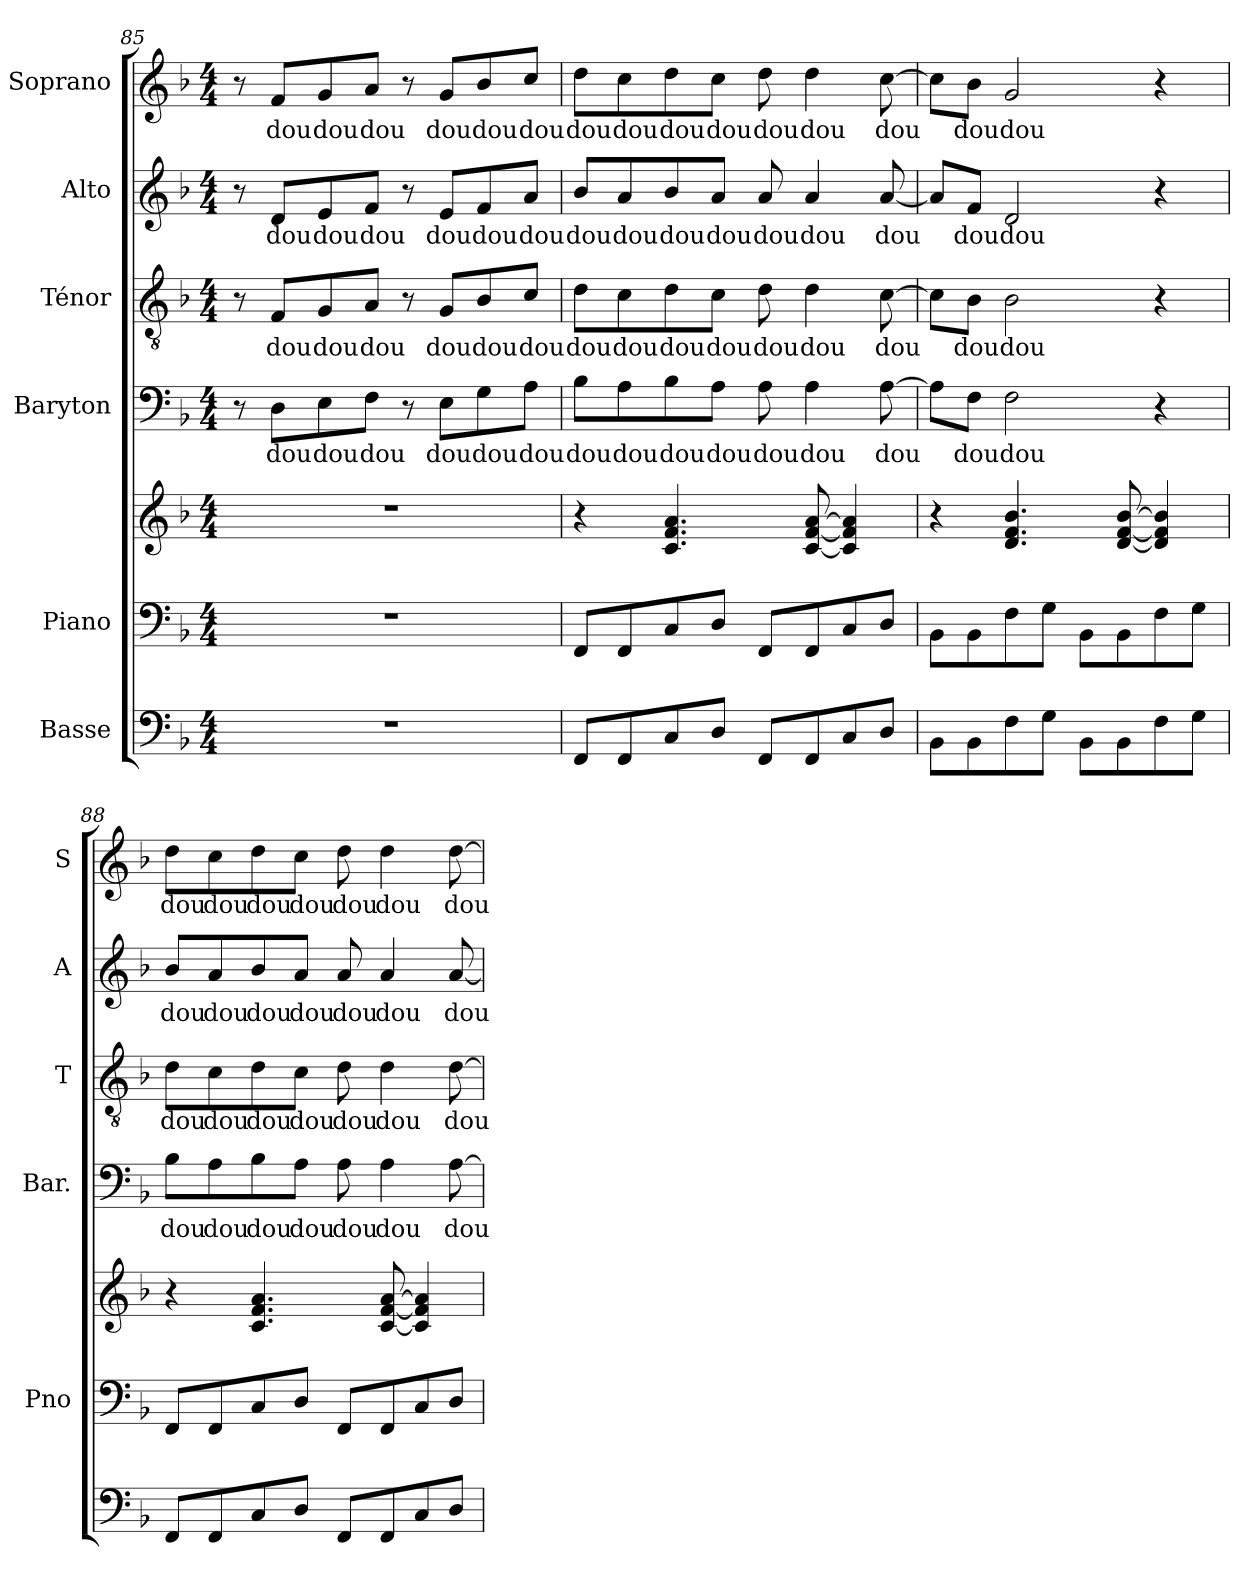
**kern	**kern	**kern	**kern	**text	**kern	**text	**kern	**text	**kern	**text
*part6	*part5	*part5	*part4	*part4	*part3	*part3	*part2	*part2	*part1	*part1
*staff7	*staff6	*staff5	*staff4	*staff4	*staff3	*staff3	*staff2	*staff2	*staff1	*staff1
*I"Basse	*I"Piano	*	*I"Baryton	*	*I"Ténor	*	*I"Alto	*	*I"Soprano	*
*	*I'Pno	*	*I'Bar.	*	*I'T	*	*I'A	*	*I'S	*
!!LO:LB:g=z
*clefF4	*clefF4	*clefG2	*clefF4	*	*clefGv2	*	*clefG2	*	*clefG2	*
*ITrd7c12	*	*	*	*	*	*	*	*	*	*
*k[b-]	*k[b-]	*k[b-]	*k[b-]	*	*k[b-]	*	*k[b-]	*	*k[b-]	*
*F:	*F:	*F:	*F:	*	*F:	*	*F:	*	*F:	*
*M4/4	*M4/4	*M4/4	*M4/4	*	*M4/4	*	*M4/4	*	*M4/4	*
=85	=85	=85	=85	=85	=85	=85	=85	=85	=85	=85
1r	1r	1r	8r	.	8r	.	8r	.	8r	.
!	!	!	!	!LO:LY:b	!	!	!	!	!	!
!	!	!	!	!	!	!LO:LY:b	!	!	!	!
!	!	!	!	!	!	!	!	!LO:LY:b	!	!
!	!	!	!	!	!	!	!	!	!	!LO:LY:b
.	.	.	8D\L	dou	8F/L	dou	8d/L	dou	8f/L	dou
!	!	!	!	!LO:LY:b	!	!	!	!	!	!
!	!	!	!	!	!	!LO:LY:b	!	!	!	!
!	!	!	!	!	!	!	!	!LO:LY:b	!	!
!	!	!	!	!	!	!	!	!	!	!LO:LY:b
.	.	.	8E\	dou	8G/	dou	8e/	dou	8g/	dou
!	!	!	!	!LO:LY:b	!	!	!	!	!	!
!	!	!	!	!	!	!LO:LY:b	!	!	!	!
!	!	!	!	!	!	!	!	!LO:LY:b	!	!
!	!	!	!	!	!	!	!	!	!	!LO:LY:b
.	.	.	8F\J	dou	8A/J	dou	8f/J	dou	8a/J	dou
.	.	.	8r	.	8r	.	8r	.	8r	.
!	!	!	!	!LO:LY:b	!	!	!	!	!	!
!	!	!	!	!	!	!LO:LY:b	!	!	!	!
!	!	!	!	!	!	!	!	!LO:LY:b	!	!
!	!	!	!	!	!	!	!	!	!	!LO:LY:b
.	.	.	8E\L	dou	8G/L	dou	8e/L	dou	8g/L	dou
!	!	!	!	!LO:LY:b	!	!	!	!	!	!
!	!	!	!	!	!	!LO:LY:b	!	!	!	!
!	!	!	!	!	!	!	!	!LO:LY:b	!	!
!	!	!	!	!	!	!	!	!	!	!LO:LY:b
.	.	.	8G\	dou	8B-/	dou	8f/	dou	8b-/	dou
!	!	!	!	!LO:LY:b	!	!	!	!	!	!
!	!	!	!	!	!	!LO:LY:b	!	!	!	!
!	!	!	!	!	!	!	!	!LO:LY:b	!	!
!	!	!	!	!	!	!	!	!	!	!LO:LY:b
.	.	.	8A\J	dou	8c/J	dou	8a/J	dou	8cc/J	dou
=86	=86	=86	=86	=86	=86	=86	=86	=86	=86	=86
!	!	!	!	!LO:LY:b	!	!	!	!	!	!
!	!	!	!	!	!	!LO:LY:b	!	!	!	!
!	!	!	!	!	!	!	!	!LO:LY:b	!	!
!	!	!	!	!	!	!	!	!	!	!LO:LY:b
8FFF/L	8FF/L	4r	8B-\L	dou	8d\L	dou	8b-/L	dou	8dd\L	dou
!	!	!	!	!LO:LY:b	!	!	!	!	!	!
!	!	!	!	!	!	!LO:LY:b	!	!	!	!
!	!	!	!	!	!	!	!	!LO:LY:b	!	!
!	!	!	!	!	!	!	!	!	!	!LO:LY:b
8FFF/	8FF/	.	8A\	dou	8c\	dou	8a/	dou	8cc\	dou
!	!	!	!	!LO:LY:b	!	!	!	!	!	!
!	!	!	!	!	!	!LO:LY:b	!	!	!	!
!	!	!	!	!	!	!	!	!LO:LY:b	!	!
!	!	!	!	!	!	!	!	!	!	!LO:LY:b
8CC/	8C/	4.c/ 4.f/ 4.a/	8B-\	dou	8d\	dou	8b-/	dou	8dd\	dou
!	!	!	!	!LO:LY:b	!	!	!	!	!	!
!	!	!	!	!	!	!LO:LY:b	!	!	!	!
!	!	!	!	!	!	!	!	!LO:LY:b	!	!
!	!	!	!	!	!	!	!	!	!	!LO:LY:b
8DD/J	8D/J	.	8A\J	dou	8c\J	dou	8a/J	dou	8cc\J	dou
!	!	!	!	!LO:LY:b	!	!	!	!	!	!
!	!	!	!	!	!	!LO:LY:b	!	!	!	!
!	!	!	!	!	!	!	!	!LO:LY:b	!	!
!	!	!	!	!	!	!	!	!	!	!LO:LY:b
8FFF/L	8FF/L	.	8A\	dou	8d\	dou	8a/	dou	8dd\	dou
!	!	!	!	!LO:LY:b	!	!	!	!	!	!
!	!	!	!	!	!	!LO:LY:b	!	!	!	!
!	!	!	!	!	!	!	!	!LO:LY:b	!	!
!	!	!	!	!	!	!	!	!	!	!LO:LY:b
8FFF/	8FF/	[8c/ [8f/ [8a/	4A\	dou	4d\	dou	4a/	dou	4dd\	dou
8CC/	8C/	4c/] 4f/] 4a/]	.	.	.	.	.	.	.	.
!	!	!	!	!LO:LY:b	!	!	!	!	!	!
!	!	!	!	!	!	!LO:LY:b	!	!	!	!
!	!	!	!	!	!	!	!	!LO:LY:b	!	!
!	!	!	!	!	!	!	!	!	!	!LO:LY:b
8DD/J	8D/J	.	[8A\	dou	[8c\	dou	[8a/	dou	[8cc\	dou
=87	=87	=87	=87	=87	=87	=87	=87	=87	=87	=87
8BBB-\L	8BB-\L	4r	8A\L]	.	8c\L]	.	8a/L]	.	8cc\L]	.
!	!	!	!	!LO:LY:b	!	!	!	!	!	!
!	!	!	!	!	!	!LO:LY:b	!	!	!	!
!	!	!	!	!	!	!	!	!LO:LY:b	!	!
!	!	!	!	!	!	!	!	!	!	!LO:LY:b
8BBB-\	8BB-\	.	8F\J	dou	8B-\J	dou	8f/J	dou	8b-\J	dou
!	!	!	!	!LO:LY:b	!	!	!	!	!	!
!	!	!	!	!	!	!LO:LY:b	!	!	!	!
!	!	!	!	!	!	!	!	!LO:LY:b	!	!
!	!	!	!	!	!	!	!	!	!	!LO:LY:b
8FF\	8F\	4.d/ 4.f/ 4.b-/	2F\	dou	2B-\	dou	2d/	dou	2g/	dou
8GG\J	8G\J	.	.	.	.	.	.	.	.	.
8BBB-\L	8BB-\L	.	.	.	.	.	.	.	.	.
8BBB-\	8BB-\	[8d/ [8f/ [8b-/	.	.	.	.	.	.	.	.
8FF\	8F\	4d/] 4f/] 4b-/]	4r	.	4r	.	4r	.	4r	.
8GG\J	8G\J	.	.	.	.	.	.	.	.	.
=88	=88	=88	=88	=88	=88	=88	=88	=88	=88	=88
!	!	!	!	!LO:LY:b	!	!	!	!	!	!
!	!	!	!	!	!	!LO:LY:b	!	!	!	!
!	!	!	!	!	!	!	!	!LO:LY:b	!	!
!	!	!	!	!	!	!	!	!	!	!LO:LY:b
8FFF/L	8FF/L	4r	8B-\L	dou	8d\L	dou	8b-/L	dou	8dd\L	dou
!	!	!	!	!LO:LY:b	!	!	!	!	!	!
!	!	!	!	!	!	!LO:LY:b	!	!	!	!
!	!	!	!	!	!	!	!	!LO:LY:b	!	!
!	!	!	!	!	!	!	!	!	!	!LO:LY:b
8FFF/	8FF/	.	8A\	dou	8c\	dou	8a/	dou	8cc\	dou
!	!	!	!	!LO:LY:b	!	!	!	!	!	!
!	!	!	!	!	!	!LO:LY:b	!	!	!	!
!	!	!	!	!	!	!	!	!LO:LY:b	!	!
!	!	!	!	!	!	!	!	!	!	!LO:LY:b
8CC/	8C/	4.c/ 4.f/ 4.a/	8B-\	dou	8d\	dou	8b-/	dou	8dd\	dou
!	!	!	!	!LO:LY:b	!	!	!	!	!	!
!	!	!	!	!	!	!LO:LY:b	!	!	!	!
!	!	!	!	!	!	!	!	!LO:LY:b	!	!
!	!	!	!	!	!	!	!	!	!	!LO:LY:b
8DD/J	8D/J	.	8A\J	dou	8c\J	dou	8a/J	dou	8cc\J	dou
!	!	!	!	!LO:LY:b	!	!	!	!	!	!
!	!	!	!	!	!	!LO:LY:b	!	!	!	!
!	!	!	!	!	!	!	!	!LO:LY:b	!	!
!	!	!	!	!	!	!	!	!	!	!LO:LY:b
8FFF/L	8FF/L	.	8A\	dou	8d\	dou	8a/	dou	8dd\	dou
!	!	!	!	!LO:LY:b	!	!	!	!	!	!
!	!	!	!	!	!	!LO:LY:b	!	!	!	!
!	!	!	!	!	!	!	!	!LO:LY:b	!	!
!	!	!	!	!	!	!	!	!	!	!LO:LY:b
8FFF/	8FF/	[8c/ [8f/ [8a/	4A\	dou	4d\	dou	4a/	dou	4dd\	dou
8CC/	8C/	4c/] 4f/] 4a/]	.	.	.	.	.	.	.	.
!	!	!	!	!LO:LY:b	!	!	!	!	!	!
!	!	!	!	!	!	!LO:LY:b	!	!	!	!
!	!	!	!	!	!	!	!	!LO:LY:b	!	!
!	!	!	!	!	!	!	!	!	!	!LO:LY:b
8DD/J	8D/J	.	[8A\	dou	[8d\	dou	[8a/	dou	[8dd\	dou
=	=	=	=	=	=	=	=	=	=	=
*-	*-	*-	*-	*-	*-	*-	*-	*-	*-	*-
